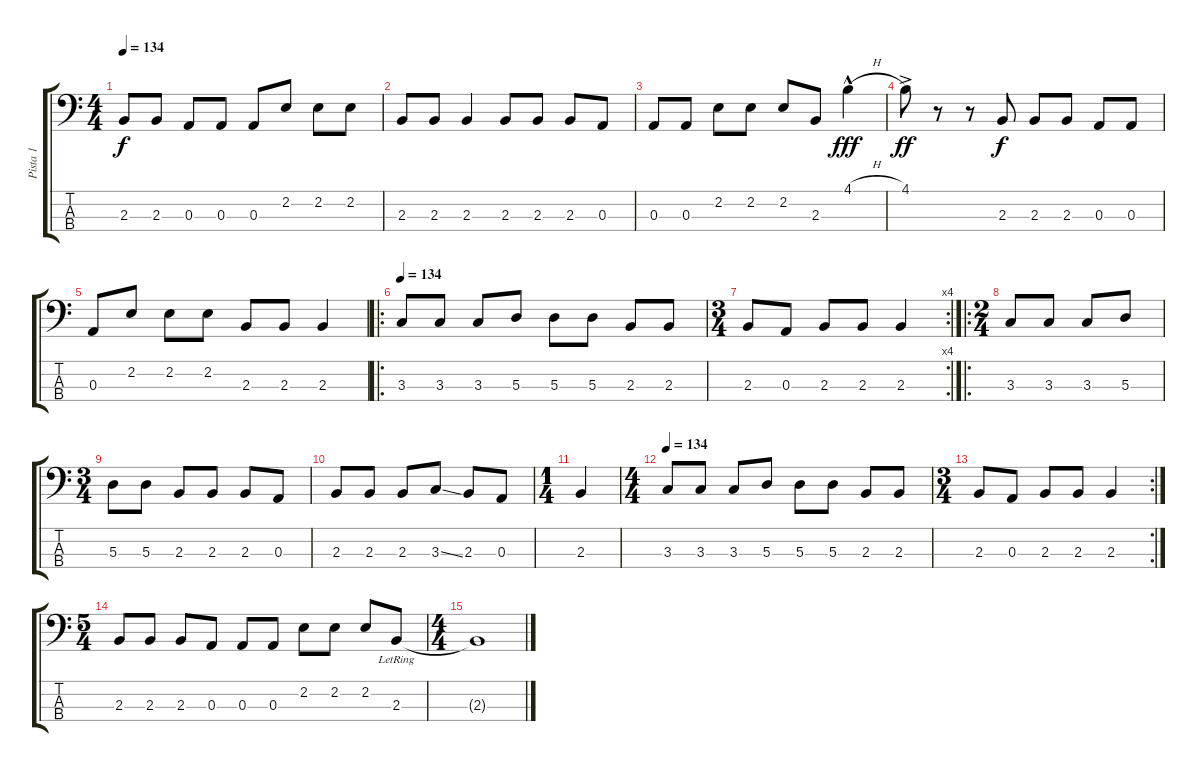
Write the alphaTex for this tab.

\track ("Pista 1" "Pista 1") {instrument electricbassfinger}
\staff {score tabs}
\tuning (G2 D2 A1 E1) {hide}
\ts (4 4)
\tempo 134
\clef f4
\ks c
2.3.8{dy f} 2.3.8 0.3.8 0.3.8 0.3.8 2.2.8 2.2.8 2.2.8 |
2.3.8 2.3.8 2.3.4 2.3.8 2.3.8 2.3.8 0.3.8 |
0.3.8 0.3.8 2.2.8 2.2.8 2.2.8 2.3.8 4.1{h hac}.4{dy fff} |
4.1{ac}.8{dy ff} r.8 r.8 2.3.8{dy f} 2.3.8 2.3.8 0.3.8 0.3.8 |
0.3.8 2.2.8 2.2.8 2.2.8 2.3.8 2.3.8 2.3.4 |
\ro
\tempo 134
3.3.8 3.3.8 3.3.8 5.3.8 5.3.8 5.3.8 2.3.8 2.3.8 |
\rc 4
\ts (3 4)
2.3.8 0.3.8 2.3.8 2.3.8 2.3.4 |
\ro
\ts (2 4)
3.3.8 3.3.8 3.3.8 5.3.8 |
\ts (3 4)
5.3.8 5.3.8 2.3.8 2.3.8 2.3.8 0.3.8 |
2.3.8 2.3.8 2.3.8 3.3{ss}.8 2.3.8 0.3.8 |
\ts (1 4)
2.3.4 |
\ts (4 4)
\tempo 134
3.3.8 3.3.8 3.3.8 5.3.8 5.3.8 5.3.8 2.3.8 2.3.8 |
\rc 2
\ts (3 4)
2.3.8 0.3.8 2.3.8 2.3.8 2.3.4 |
\ts (5 4)
2.3.8 2.3.8 2.3.8 0.3.8 0.3.8 0.3.8 2.2.8 2.2.8 2.2.8 2.3{lr}.8 |
\ts (4 4)
2.3{t}.1
